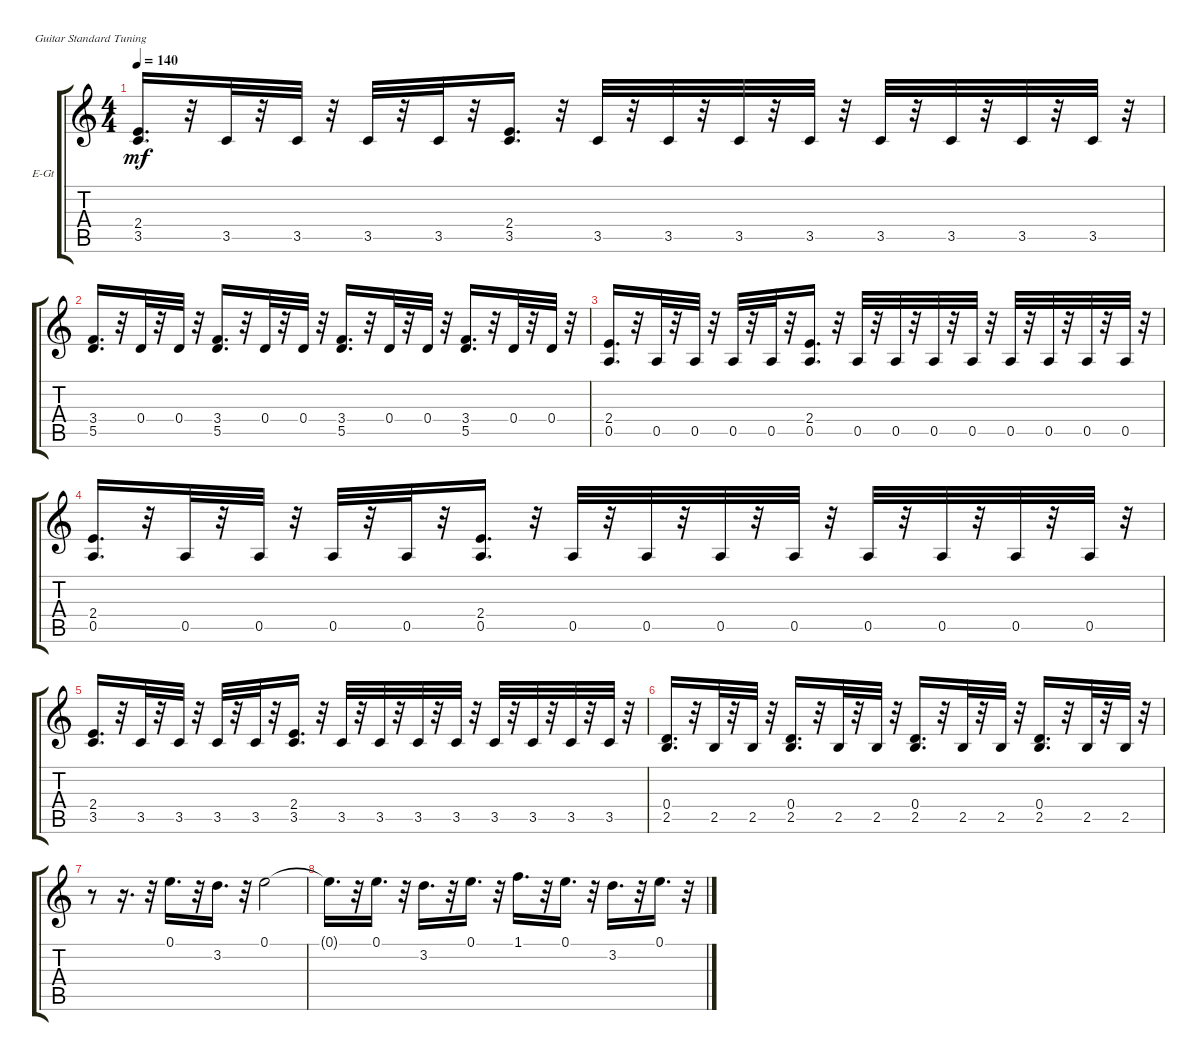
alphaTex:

\bracketExtendMode groupsimilarinstruments
\firstSystemTrackNameOrientation horizontal
\otherSystemsTrackNameOrientation horizontal
\track ("" "E-Gt") {instrument electricguitarclean}
\staff {score tabs}
\tuning (E4 B3 G3 D3 A2 E2)
\ts (4 4)
\tempo 140
\clef g2
\ks c
(2.4 3.5).16{d dy mf} r.32 3.5.32 r.32 3.5.32 r.32 3.5.32 r.32 3.5.32 r.32 (2.4 3.5).16{d} r.32 3.5.32 r.32 3.5.32 r.32 3.5.32 r.32 3.5.32 r.32 3.5.32 r.32 3.5.32 r.32 3.5.32 r.32 3.5.32 r.32 |
(3.4 5.5).16{d} r.32 0.4.32 r.32 0.4.32 r.32 (3.4 5.5).16{d} r.32 0.4.32 r.32 0.4.32 r.32 (3.4 5.5).16{d} r.32 0.4.32 r.32 0.4.32 r.32 (3.4 5.5).16{d} r.32 0.4.32 r.32 0.4.32 r.32 |
(2.4 0.5).16{d} r.32 0.5.32 r.32 0.5.32 r.32 0.5.32 r.32 0.5.32 r.32 (2.4 0.5).16{d} r.32 0.5.32 r.32 0.5.32 r.32 0.5.32 r.32 0.5.32 r.32 0.5.32 r.32 0.5.32 r.32 0.5.32 r.32 0.5.32 r.32 |
(2.4 0.5).16{d} r.32 0.5.32 r.32 0.5.32 r.32 0.5.32 r.32 0.5.32 r.32 (2.4 0.5).16{d} r.32 0.5.32 r.32 0.5.32 r.32 0.5.32 r.32 0.5.32 r.32 0.5.32 r.32 0.5.32 r.32 0.5.32 r.32 0.5.32 r.32 |
(2.4 3.5).16{d} r.32 3.5.32 r.32 3.5.32 r.32 3.5.32 r.32 3.5.32 r.32 (2.4 3.5).16{d} r.32 3.5.32 r.32 3.5.32 r.32 3.5.32 r.32 3.5.32 r.32 3.5.32 r.32 3.5.32 r.32 3.5.32 r.32 3.5.32 r.32 |
(0.4 2.5).16{d} r.32 2.5.32 r.32 2.5.32 r.32 (0.4 2.5).16{d} r.32 2.5.32 r.32 2.5.32 r.32 (0.4 2.5).16{d} r.32 2.5.32 r.32 2.5.32 r.32 (0.4 2.5).16{d} r.32 2.5.32 r.32 2.5.32 r.32 |
r.8 r.16{d} r.32 0.1.16{d} r.32 3.2.16{d} r.32 0.1.2 |
0.1{t}.16{d} r.32 0.1.16{d} r.32 3.2.16{d} r.32 0.1.16{d} r.32 1.1.16{d} r.32 0.1.16{d} r.32 3.2.16{d} r.32 0.1.16{d} r.32
